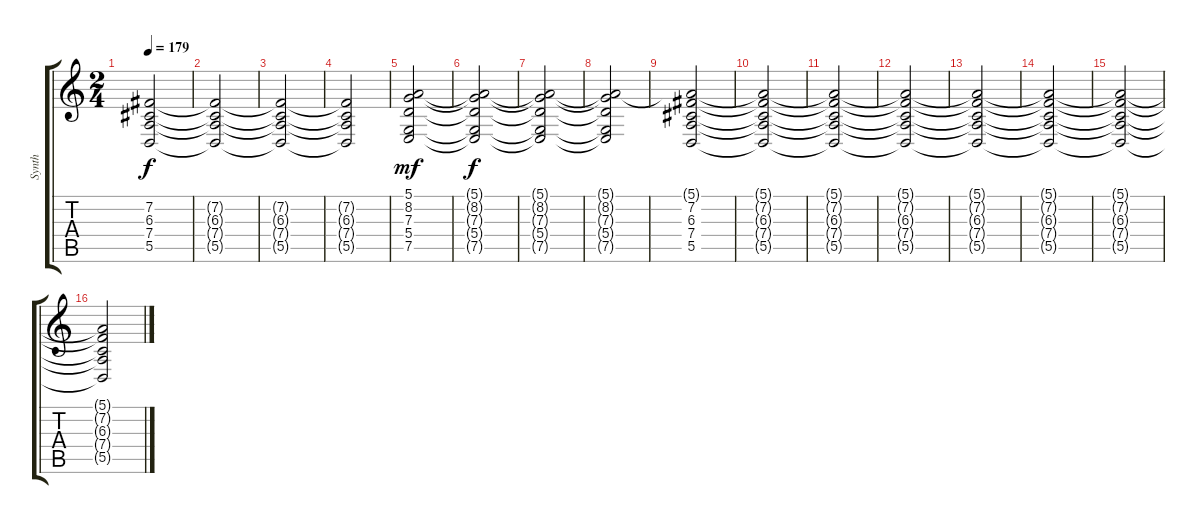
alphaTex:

\track ("Synth" "Synth") {instrument synthstrings1}
\staff {score tabs}
\tuning (E4 B3 G3 D3 A2 E2) {hide}
\ts (2 4)
\tempo 179
\clef g2
\ks c
(7.2{t} 6.3{t} 7.4{t} 5.5{t}).2{dy f} |
(7.2{t} 6.3{t} 7.4{t} 5.5{t}).2 |
(7.2{t} 6.3{t} 7.4{t} 5.5{t}).2 |
(7.2{t} 6.3{t} 7.4{t} 5.5{t}).2 |
(5.1 8.2 7.3 5.4 7.5).2{dy mf} |
(5.1{t} 8.2{t} 7.3{t} 5.4{t} 7.5{t}).2{dy f} |
(5.1{t} 8.2{t} 7.3{t} 5.4{t} 7.5{t}).2 |
(5.1{t} 8.2{t} 7.3{t} 5.4{t} 7.5{t}).2 |
(5.1{t} 7.2 6.3 7.4 5.5).2 |
(5.1{t} 7.2{t} 6.3{t} 7.4{t} 5.5{t}).2 |
(5.1{t} 7.2{t} 6.3{t} 7.4{t} 5.5{t}).2 |
(5.1{t} 7.2{t} 6.3{t} 7.4{t} 5.5{t}).2 |
(5.1{t} 7.2{t} 6.3{t} 7.4{t} 5.5{t}).2 |
(5.1{t} 7.2{t} 6.3{t} 7.4{t} 5.5{t}).2 |
(5.1{t} 7.2{t} 6.3{t} 7.4{t} 5.5{t}).2 |
(5.1{t} 7.2{t} 6.3{t} 7.4{t} 5.5{t}).2
